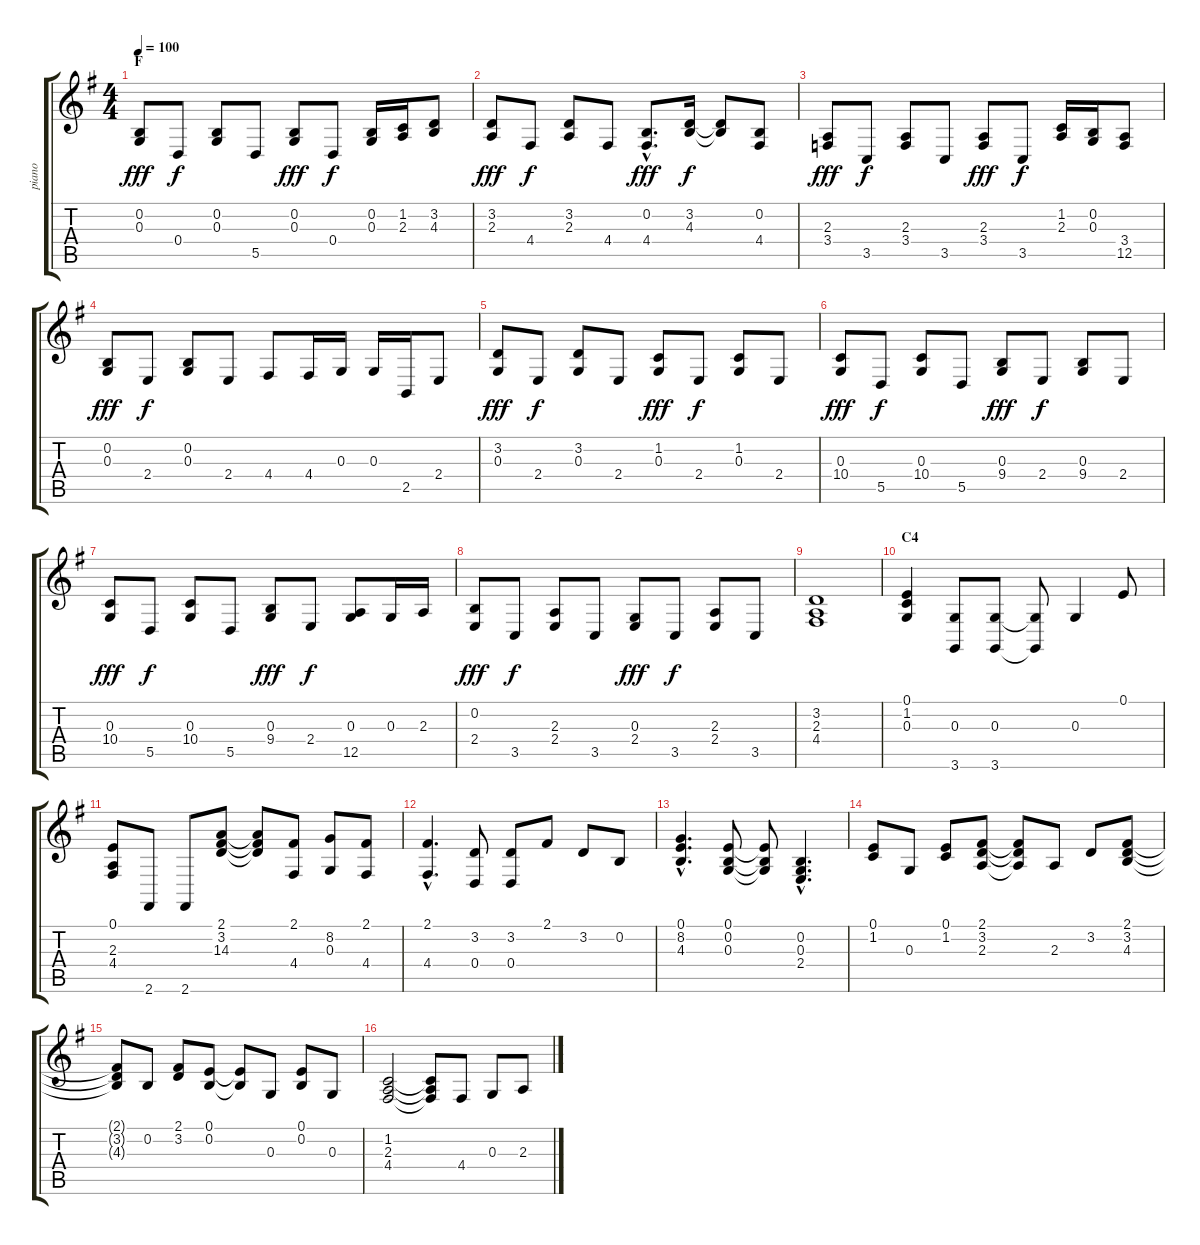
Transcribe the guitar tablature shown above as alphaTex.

\track ("piano" "piano") {instrument acousticgrandpiano}
\staff {score tabs}
\tuning (E4 B3 G3 D3 A2 E2) {hide}
\ts (4 4)
\section ("" "F")
\tempo 100
\clef g2
\ks g
(0.2 0.3).8{dy fff} 0.4.8{dy f} (0.2 0.3).8 5.5.8 (0.2 0.3).8{dy fff} 0.4.8{dy f} (0.2 0.3).16 (1.2 2.3).16 (3.2 4.3).8 |
(3.2 2.3).8{dy fff} 4.4.8{dy f} (3.2 2.3).8 4.4.8 (0.2{hac} 4.4{hac}).8{d dy fff} (3.2 4.3).16{dy f} (3.2{t} 4.3{t}).8 (0.2 4.4).8 |
(2.3 3.4).8{dy fff} 3.5.8{dy f} (2.3 3.4).8 3.5.8 (2.3 3.4).8{dy fff} 3.5.8{dy f} (1.2 2.3).16 (0.2 0.3).16 (3.4 12.5).8 |
(0.2 0.3).8{dy fff} 2.4.8{dy f} (0.2 0.3).8 2.4.8 4.4.8 4.4.16 0.3.16 0.3.16 2.5.16 2.4.8 |
(3.2 0.3).8{dy fff} 2.4.8{dy f} (3.2 0.3).8 2.4.8 (1.2 0.3).8{dy fff} 2.4.8{dy f} (1.2 0.3).8 2.4.8 |
(0.3 10.4).8{dy fff} 5.5.8{dy f} (0.3 10.4).8 5.5.8 (0.3 9.4).8{dy fff} 2.4.8{dy f} (0.3 9.4).8 2.4.8 |
(0.3 10.4).8{dy fff} 5.5.8{dy f} (0.3 10.4).8 5.5.8 (0.3 9.4).8{dy fff} 2.4.8{dy f} (0.3 12.5).8 0.3.16 2.3.16 |
(0.2 2.4).8{dy fff} 3.5.8{dy f} (2.3 2.4).8 3.5.8 (0.3 2.4).8{dy fff} 3.5.8{dy f} (2.3 2.4).8 3.5.8 |
(3.2 2.3 4.4).1 |
\section ("" "C4")
(0.1 1.2 0.3).4 (0.3 3.6).8 (0.3 3.6).8 (0.3{t} 3.6{t}).8 0.3.4 0.1.8 |
(0.1 2.3 4.4).8 2.6.8 2.6.8 (2.1 3.2 14.3).8 (2.1{t} 3.2{t} 14.3{t}).8 (2.1 4.4).8 (8.2 0.3).8 (2.1 4.4).8 |
(2.1{hac} 4.4{hac}).4{d} (3.2 0.4).8 (3.2 0.4).8 2.1.8 3.2.8 0.2.8 |
(0.1{hac} 8.2{hac} 4.3{hac}).4{d} (0.1 0.2 0.3).8 (0.1{t} 0.2{t} 0.3{t}).8 (0.2{hac} 0.3{hac} 2.4{hac}).4{d} |
(0.1 1.2).8 0.3.8 (0.1 1.2).8 (2.1 3.2 2.3).8 (2.1{t} 3.2{t} 2.3{t}).8 2.3.8 3.2.8 (2.1 3.2 4.3).8 |
(2.1{t} 3.2{t} 4.3{t}).8 0.2.8 (2.1 3.2).8 (0.1 0.2).8 (0.1{t} 0.2{t}).8 0.3.8 (0.1 0.2).8 0.3.8 |
(1.2 2.3 4.4).2 (1.2{t} 2.3{t} 4.4{t}).8 4.4.8 0.3.8 2.3.8
